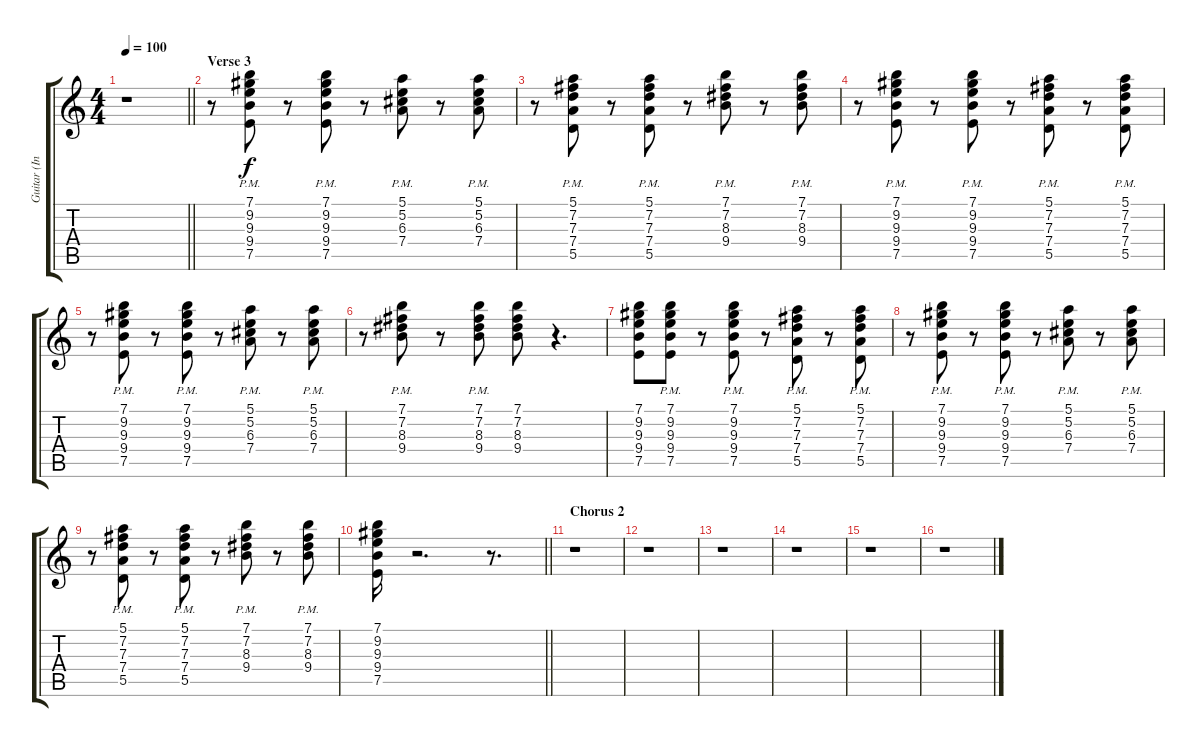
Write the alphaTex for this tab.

\track ("Guitar (Intro/Verse)" "Guitar (In") {instrument electricguitarclean}
\staff {score tabs}
\tuning (E4 B3 G3 D3 A2 E2) {hide}
\ts (4 4)
\tempo 100
\clef g2
\barLineRight lightlight
\ks c
r.1{dy f} |
\section ("" "Verse 3")
r.8 (7.1{pm} 9.2{pm} 9.3{pm} 9.4{pm} 7.5{pm}).8 r.8 (7.1{pm} 9.2{pm} 9.3{pm} 9.4{pm} 7.5{pm}).8 r.8 (5.1{pm} 5.2{pm} 6.3{pm} 7.4{pm}).8 r.8 (5.1{pm} 5.2{pm} 6.3{pm} 7.4{pm}).8 |
r.8 (5.1{pm} 7.2{pm} 7.3{pm} 7.4{pm} 5.5{pm}).8 r.8 (5.1{pm} 7.2{pm} 7.3{pm} 7.4{pm} 5.5{pm}).8 r.8 (7.1{pm} 7.2{pm} 8.3{pm} 9.4{pm}).8 r.8 (7.1{pm} 7.2{pm} 8.3{pm} 9.4{pm}).8 |
r.8 (7.1{pm} 9.2{pm} 9.3{pm} 9.4{pm} 7.5{pm}).8 r.8 (7.1{pm} 9.2{pm} 9.3{pm} 9.4{pm} 7.5{pm}).8 r.8 (5.1{pm} 7.2{pm} 7.3{pm} 7.4{pm} 5.5).8 r.8 (5.1{pm} 7.2{pm} 7.3{pm} 7.4{pm} 5.5).8 |
r.8 (7.1{pm} 9.2{pm} 9.3{pm} 9.4{pm} 7.5{pm}).8 r.8 (7.1{pm} 9.2{pm} 9.3{pm} 9.4{pm} 7.5{pm}).8 r.8 (5.1{pm} 5.2{pm} 6.3{pm} 7.4{pm}).8 r.8 (5.1{pm} 5.2{pm} 6.3{pm} 7.4{pm}).8 |
r.8 (7.1{pm} 7.2{pm} 8.3{pm} 9.4{pm}).8 r.8 (7.1{pm} 7.2{pm} 8.3{pm} 9.4{pm}).8 (7.1 7.2 8.3 9.4).8 r.4{d} |
(7.1 9.2 9.3 9.4 7.5).8 (7.1{pm} 9.2{pm} 9.3{pm} 9.4{pm} 7.5{pm}).8 r.8 (7.1{pm} 9.2{pm} 9.3{pm} 9.4{pm} 7.5{pm}).8 r.8 (5.1{pm} 7.2{pm} 7.3{pm} 7.4{pm} 5.5).8 r.8 (5.1{pm} 7.2{pm} 7.3{pm} 7.4{pm} 5.5).8 |
r.8 (7.1{pm} 9.2{pm} 9.3{pm} 9.4{pm} 7.5{pm}).8 r.8 (7.1{pm} 9.2{pm} 9.3{pm} 9.4{pm} 7.5{pm}).8 r.8 (5.1{pm} 5.2{pm} 6.3{pm} 7.4{pm}).8 r.8 (5.1{pm} 5.2{pm} 6.3{pm} 7.4{pm}).8 |
r.8 (5.1{pm} 7.2{pm} 7.3{pm} 7.4{pm} 5.5{pm}).8 r.8 (5.1{pm} 7.2{pm} 7.3{pm} 7.4{pm} 5.5{pm}).8 r.8 (7.1{pm} 7.2{pm} 8.3{pm} 9.4{pm}).8 r.8 (7.1{pm} 7.2{pm} 8.3{pm} 9.4{pm}).8 |
\barLineRight lightlight
(7.1 9.2 9.3 9.4 7.5).16 r.2{d} r.8{d} |
\section ("" "Chorus 2")
r.1 |
r.1 |
r.1 |
r.1 |
r.1 |
r.1
